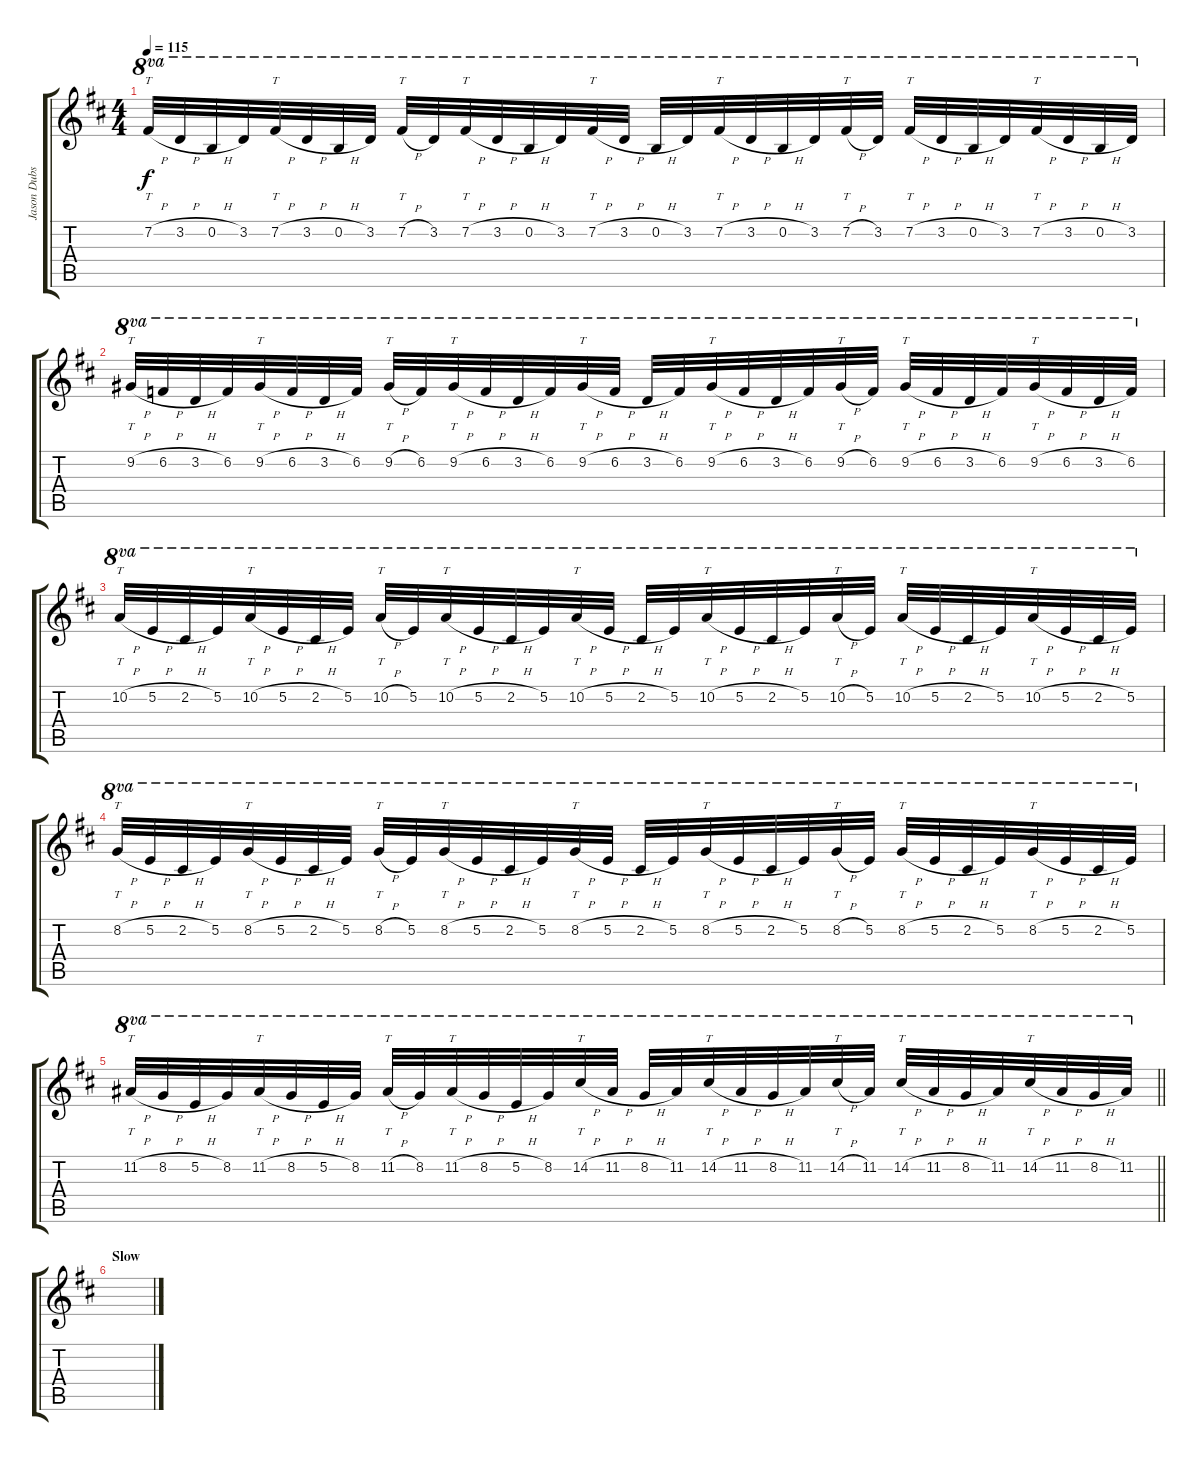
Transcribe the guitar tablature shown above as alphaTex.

\track ("Jason Dubs" "Jason Dubs") {instrument overdrivenguitar}
\staff {score tabs}
\tuning (E4 B3 G3 D3 A2 E2) {hide}
\ts (4 4)
\tempo 115
\clef g2
\ks bminor
7.2{h}.32{tt ot 8va dy f} 3.2{h}.32{ot 8va} 0.2{h}.32{ot 8va} 3.2.32{ot 8va} 7.2{h}.32{tt ot 8va} 3.2{h}.32{ot 8va} 0.2{h}.32{ot 8va} 3.2.32{ot 8va} 7.2{h}.32{tt ot 8va} 3.2.32{ot 8va} 7.2{h}.32{tt ot 8va} 3.2{h}.32{ot 8va} 0.2{h}.32{ot 8va} 3.2.32{ot 8va} 7.2{h}.32{tt ot 8va} 3.2{h}.32{ot 8va} 0.2{h}.32{ot 8va} 3.2.32{ot 8va} 7.2{h}.32{tt ot 8va} 3.2{h}.32{ot 8va} 0.2{h}.32{ot 8va} 3.2.32{ot 8va} 7.2{h}.32{tt ot 8va} 3.2.32{ot 8va} 7.2{h}.32{tt ot 8va} 3.2{h}.32{ot 8va} 0.2{h}.32{ot 8va} 3.2.32{ot 8va} 7.2{h}.32{tt ot 8va} 3.2{h}.32{ot 8va} 0.2{h}.32{ot 8va} 3.2.32{ot 8va} |
9.2{h}.32{tt ot 8va} 6.2{h}.32{ot 8va} 3.2{h}.32{ot 8va} 6.2.32{ot 8va} 9.2{h}.32{tt ot 8va} 6.2{h}.32{ot 8va} 3.2{h}.32{ot 8va} 6.2.32{ot 8va} 9.2{h}.32{tt ot 8va} 6.2.32{ot 8va} 9.2{h}.32{tt ot 8va} 6.2{h}.32{ot 8va} 3.2{h}.32{ot 8va} 6.2.32{ot 8va} 9.2{h}.32{tt ot 8va} 6.2{h}.32{ot 8va} 3.2{h}.32{ot 8va} 6.2.32{ot 8va} 9.2{h}.32{tt ot 8va} 6.2{h}.32{ot 8va} 3.2{h}.32{ot 8va} 6.2.32{ot 8va} 9.2{h}.32{tt ot 8va} 6.2.32{ot 8va} 9.2{h}.32{tt ot 8va} 6.2{h}.32{ot 8va} 3.2{h}.32{ot 8va} 6.2.32{ot 8va} 9.2{h}.32{tt ot 8va} 6.2{h}.32{ot 8va} 3.2{h}.32{ot 8va} 6.2.32{ot 8va} |
10.2{h}.32{tt ot 8va} 5.2{h}.32{ot 8va} 2.2{h}.32{ot 8va} 5.2.32{ot 8va} 10.2{h}.32{tt ot 8va} 5.2{h}.32{ot 8va} 2.2{h}.32{ot 8va} 5.2.32{ot 8va} 10.2{h}.32{tt ot 8va} 5.2.32{ot 8va} 10.2{h}.32{tt ot 8va} 5.2{h}.32{ot 8va} 2.2{h}.32{ot 8va} 5.2.32{ot 8va} 10.2{h}.32{tt ot 8va} 5.2{h}.32{ot 8va} 2.2{h}.32{ot 8va} 5.2.32{ot 8va} 10.2{h}.32{tt ot 8va} 5.2{h}.32{ot 8va} 2.2{h}.32{ot 8va} 5.2.32{ot 8va} 10.2{h}.32{tt ot 8va} 5.2.32{ot 8va} 10.2{h}.32{tt ot 8va} 5.2{h}.32{ot 8va} 2.2{h}.32{ot 8va} 5.2.32{ot 8va} 10.2{h}.32{tt ot 8va} 5.2{h}.32{ot 8va} 2.2{h}.32{ot 8va} 5.2.32{ot 8va} |
8.2{h}.32{tt ot 8va} 5.2{h}.32{ot 8va} 2.2{h}.32{ot 8va} 5.2.32{ot 8va} 8.2{h}.32{tt ot 8va} 5.2{h}.32{ot 8va} 2.2{h}.32{ot 8va} 5.2.32{ot 8va} 8.2{h}.32{tt ot 8va} 5.2.32{ot 8va} 8.2{h}.32{tt ot 8va} 5.2{h}.32{ot 8va} 2.2{h}.32{ot 8va} 5.2.32{ot 8va} 8.2{h}.32{tt ot 8va} 5.2{h}.32{ot 8va} 2.2{h}.32{ot 8va} 5.2.32{ot 8va} 8.2{h}.32{tt ot 8va} 5.2{h}.32{ot 8va} 2.2{h}.32{ot 8va} 5.2.32{ot 8va} 8.2{h}.32{tt ot 8va} 5.2.32{ot 8va} 8.2{h}.32{tt ot 8va} 5.2{h}.32{ot 8va} 2.2{h}.32{ot 8va} 5.2.32{ot 8va} 8.2{h}.32{tt ot 8va} 5.2{h}.32{ot 8va} 2.2{h}.32{ot 8va} 5.2.32{ot 8va} |
\barLineRight lightlight
11.2{h}.32{tt ot 8va} 8.2{h}.32{ot 8va} 5.2{h}.32{ot 8va} 8.2.32{ot 8va} 11.2{h}.32{tt ot 8va} 8.2{h}.32{ot 8va} 5.2{h}.32{ot 8va} 8.2.32{ot 8va} 11.2{h}.32{tt ot 8va} 8.2.32{ot 8va} 11.2{h}.32{tt ot 8va} 8.2{h}.32{ot 8va} 5.2{h}.32{ot 8va} 8.2.32{ot 8va} 14.2{h}.32{tt ot 8va} 11.2{h}.32{ot 8va} 8.2{h}.32{ot 8va} 11.2.32{ot 8va} 14.2{h}.32{tt ot 8va} 11.2{h}.32{ot 8va} 8.2{h}.32{ot 8va} 11.2.32{ot 8va} 14.2{h}.32{tt ot 8va} 11.2.32{ot 8va} 14.2{h}.32{tt ot 8va} 11.2{h}.32{ot 8va} 8.2{h}.32{ot 8va} 11.2.32{ot 8va} 14.2{h}.32{tt ot 8va} 11.2{h}.32{ot 8va} 8.2{h}.32{ot 8va} 11.2.32{ot 8va} |
\section ("" "Slow")
